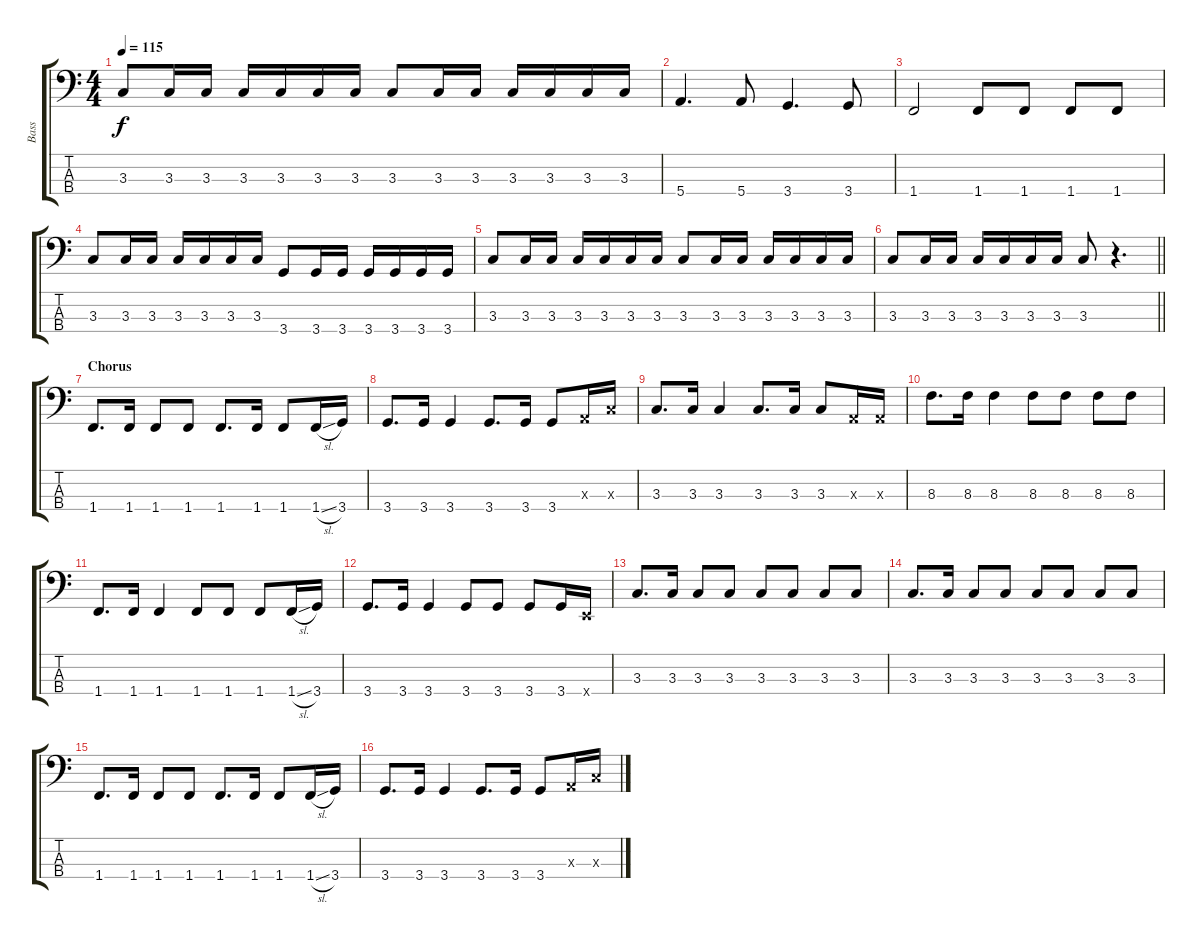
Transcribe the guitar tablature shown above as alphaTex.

\track ("Bass" "Bass") {instrument electricbassfinger}
\staff {score tabs}
\tuning (G2 D2 A1 E1) {hide}
\ts (4 4)
\tempo 115
\clef f4
\ks c
3.3.8{dy f} 3.3.16 3.3.16 3.3.16 3.3.16 3.3.16 3.3.16 3.3.8 3.3.16 3.3.16 3.3.16 3.3.16 3.3.16 3.3.16 |
5.4.4{d} 5.4.8 3.4.4{d} 3.4.8 |
1.4.2 1.4.8 1.4.8 1.4.8 1.4.8 |
3.3.8 3.3.16 3.3.16 3.3.16 3.3.16 3.3.16 3.3.16 3.4.8 3.4.16 3.4.16 3.4.16 3.4.16 3.4.16 3.4.16 |
3.3.8 3.3.16 3.3.16 3.3.16 3.3.16 3.3.16 3.3.16 3.3.8 3.3.16 3.3.16 3.3.16 3.3.16 3.3.16 3.3.16 |
\barLineRight lightlight
3.3.8 3.3.16 3.3.16 3.3.16 3.3.16 3.3.16 3.3.16 3.3.8 r.4{d} |
\section ("" "Chorus")
1.4.8{d} 1.4.16 1.4.8 1.4.8 1.4.8{d} 1.4.16 1.4.8 1.4{sl}.16 3.4.16 |
3.4.8{d} 3.4.16 3.4.4 3.4.8{d} 3.4.16 3.4.8 0.3{x}.16 3.3{x}.16 |
3.3.8{d} 3.3.16 3.3.4 3.3.8{d} 3.3.16 3.3.8 0.3{x}.16 0.3{x}.16 |
8.3.8{d} 8.3.16 8.3.4 8.3.8 8.3.8 8.3.8 8.3.8 |
1.4.8{d} 1.4.16 1.4.4 1.4.8 1.4.8 1.4.8 1.4{sl}.16 3.4.16 |
3.4.8{d} 3.4.16 3.4.4 3.4.8 3.4.8 3.4.8 3.4.16 0.4{x}.16 |
3.3.8{d} 3.3.16 3.3.8 3.3.8 3.3.8 3.3.8 3.3.8 3.3.8 |
3.3.8{d} 3.3.16 3.3.8 3.3.8 3.3.8 3.3.8 3.3.8 3.3.8 |
1.4.8{d} 1.4.16 1.4.8 1.4.8 1.4.8{d} 1.4.16 1.4.8 1.4{sl}.16 3.4.16 |
3.4.8{d} 3.4.16 3.4.4 3.4.8{d} 3.4.16 3.4.8 0.3{x}.16 3.3{x}.16
